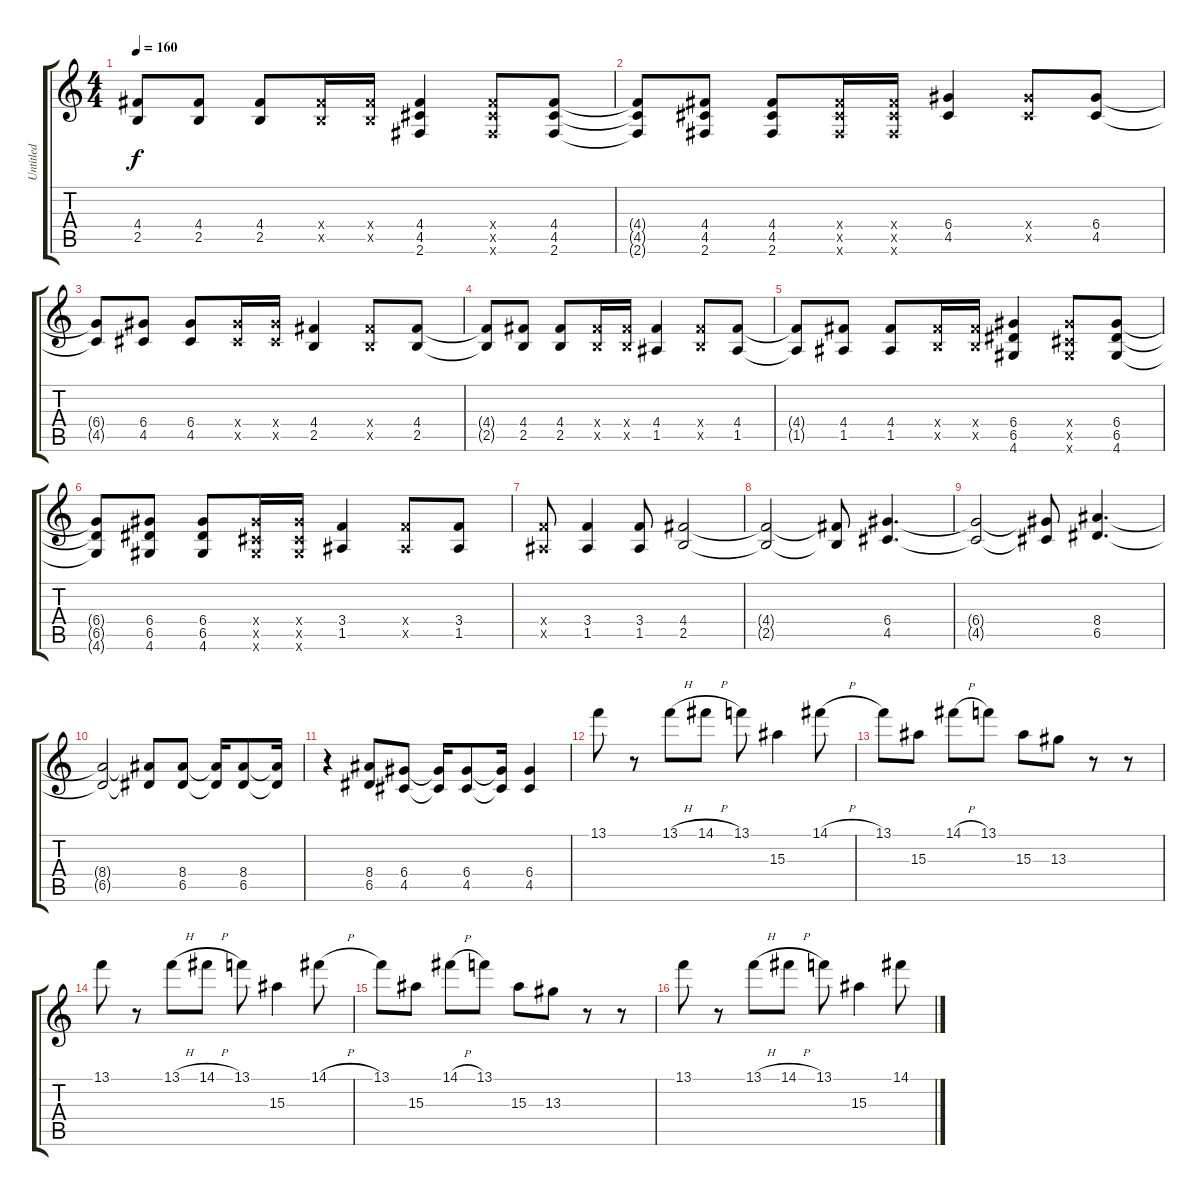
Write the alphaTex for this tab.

\track ("Untitled" "Untitled") {instrument distortionguitar}
\staff {score tabs}
\tuning (E4 B3 G3 D3 A2 E2) {hide}
\ts (4 4)
\tempo 160
\clef g2
\ks c
(4.4{t} 2.5{t}).8{dy f} (4.4 2.5).8 (4.4 2.5).8 (4.4{x} 2.5{x}).16 (4.4{x} 2.5{x}).16 (4.4 4.5 2.6).4 (4.4{x} 4.5{x} 2.6{x}).8 (4.4 4.5 2.6).8 |
(4.4{t} 4.5{t} 2.6{t}).8 (4.4 4.5 2.6).8 (4.4 4.5 2.6).8 (4.4{x} 4.5{x} 2.6{x}).16 (4.4{x} 4.5{x} 2.6{x}).16 (6.4 4.5).4 (6.4{x} 4.5{x}).8 (6.4 4.5).8 |
(6.4{t} 4.5{t}).8 (6.4 4.5).8 (6.4 4.5).8 (6.4{x} 4.5{x}).16 (6.4{x} 4.5{x}).16 (4.4 2.5).4 (4.4{x} 2.5{x}).8 (4.4 2.5).8 |
(4.4{t} 2.5{t}).8 (4.4 2.5).8 (4.4 2.5).8 (4.4{x} 2.5{x}).16 (4.4{x} 2.5{x}).16 (4.4 1.5).4 (4.4{x} 2.5{x}).8 (4.4 1.5).8 |
(4.4{t} 1.5{t}).8 (4.4 1.5).8 (4.4 1.5).8 (4.4{x} 2.5{x}).16 (4.4{x} 2.5{x}).16 (6.4 6.5 4.6).4 (6.4{x} 4.5{x} 4.6{x}).8 (6.4 6.5 4.6).8 |
(6.4{t} 6.5{t} 4.6{t}).8 (6.4 6.5 4.6).8 (6.4 6.5 4.6).8 (6.4{x} 4.5{x} 4.6{x}).16 (6.4{x} 4.5{x} 4.6{x}).16 (3.4 1.5).4 (3.4{x} 1.5{x}).8 (3.4 1.5).8 |
(3.4{x} 1.5{x}).8 (3.4 1.5).4 (3.4 1.5).8 (4.4 2.5).2 |
(4.4{t} 2.5{t}).2 (4.4{t} 2.5{t}).8 (6.4 4.5).4{d} |
(6.4{t} 4.5{t}).2 (6.4{t} 4.5{t}).8 (8.4 6.5).4{d} |
(8.4{t} 6.5{t}).2 (8.4{t} 6.5{t}).8 (8.4 6.5).8 (8.4{t} 6.5{t}).16 (8.4 6.5).8 (8.4{t} 6.5{t}).16 |
r.4 (8.4 6.5).8 (6.4 4.5).8 (6.4{t} 4.5{t}).16 (6.4 4.5).8 (6.4{t} 4.5{t}).16 (6.4 4.5).4 |
13.1.8 r.8 13.1{h}.8 14.1{h}.8 13.1.8 15.3.4 14.1{h}.8 |
13.1.8 15.3.8 14.1{h}.8 13.1.8 15.3.8 13.3.8 r.8 r.8 |
13.1.8 r.8 13.1{h}.8 14.1{h}.8 13.1.8 15.3.4 14.1{h}.8 |
13.1.8 15.3.8 14.1{h}.8 13.1.8 15.3.8 13.3.8 r.8 r.8 |
13.1.8 r.8 13.1{h}.8 14.1{h}.8 13.1.8 15.3.4 14.1{h}.8
